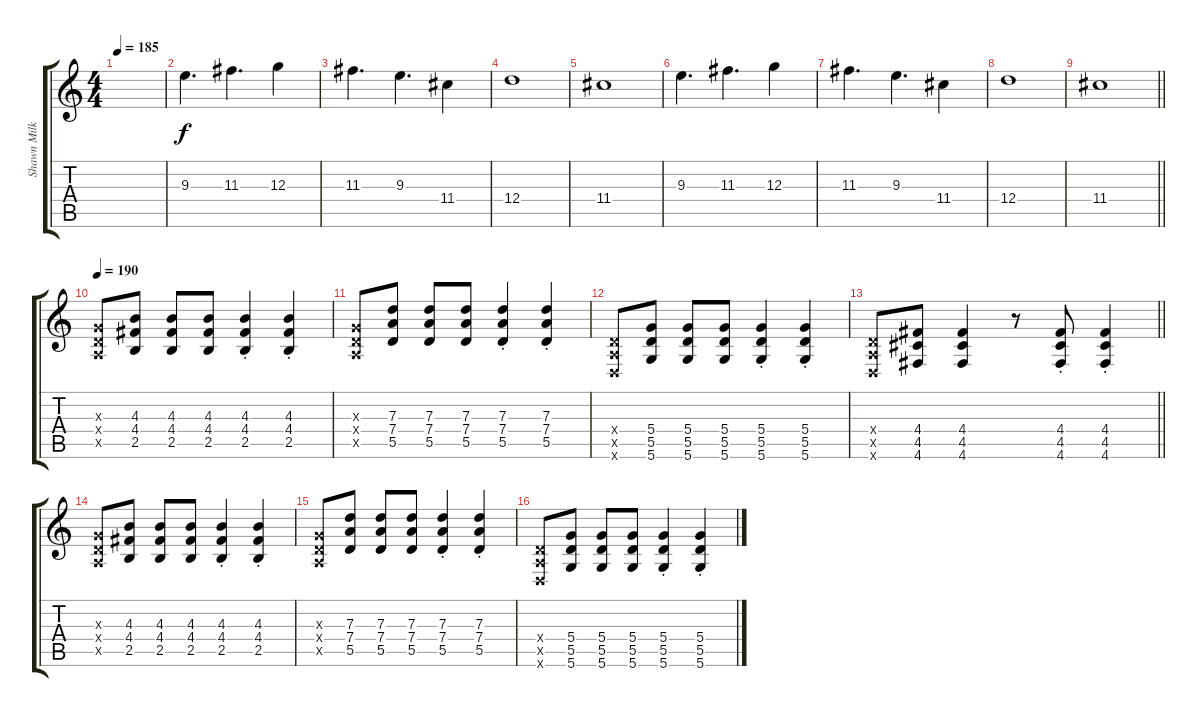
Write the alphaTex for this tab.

\track ("Shawn Milke - Guitar" "Shawn Milk") {instrument distortionguitar}
\staff {score tabs}
\tuning (E4 B3 G3 D3 A2 D2) {hide}
\ts (4 4)
\tempo 185
\clef g2
\ks c
|
9.3.4{d} 11.3.4{d} 12.3.4 |
11.3.4{d} 9.3.4{d} 11.4.4 |
12.4.1 |
11.4.1 |
9.3.4{d} 11.3.4{d} 12.3.4 |
11.3.4{d} 9.3.4{d} 11.4.4 |
12.4.1 |
\barLineRight lightlight
11.4.1 |
\tempo 190
(0.3{x} 0.4{x} 0.5{x}).8 (4.3 4.4 2.5).8 (4.3 4.4 2.5).8 (4.3 4.4 2.5).8 (4.3{st} 4.4{st} 2.5{st}).4 (4.3{st} 4.4{st} 2.5{st}).4 |
(0.3{x} 0.4{x} 0.5{x}).8 (7.3 7.4 5.5).8 (7.3 7.4 5.5).8 (7.3 7.4 5.5).8 (7.3{st} 7.4{st} 5.5).4 (7.3{st} 7.4{st} 5.5).4 |
(0.4{x} 0.5{x} 0.6{x}).8 (5.4 5.5 5.6).8 (5.4 5.5 5.6).8 (5.4 5.5 5.6).8 (5.4{st} 5.5 5.6).4 (5.4{st} 5.5 5.6).4 |
\barLineRight lightlight
(0.4{x} 0.5{x} 0.6{x}).8 (4.4 4.5 4.6).8 (4.4 4.5 4.6).4 r.8 (4.4{st} 4.5 4.6).8 (4.4{st} 4.5 4.6).4 |
(0.3{x} 0.4{x} 0.5{x}).8 (4.3 4.4 2.5).8 (4.3 4.4 2.5).8 (4.3 4.4 2.5).8 (4.3{st} 4.4{st} 2.5{st}).4 (4.3{st} 4.4{st} 2.5{st}).4 |
(0.3{x} 0.4{x} 0.5{x}).8 (7.3 7.4 5.5).8 (7.3 7.4 5.5).8 (7.3 7.4 5.5).8 (7.3{st} 7.4{st} 5.5).4 (7.3{st} 7.4{st} 5.5).4 |
(0.4{x} 0.5{x} 0.6{x}).8 (5.4 5.5 5.6).8 (5.4 5.5 5.6).8 (5.4 5.5 5.6).8 (5.4{st} 5.5 5.6).4 (5.4{st} 5.5 5.6).4
